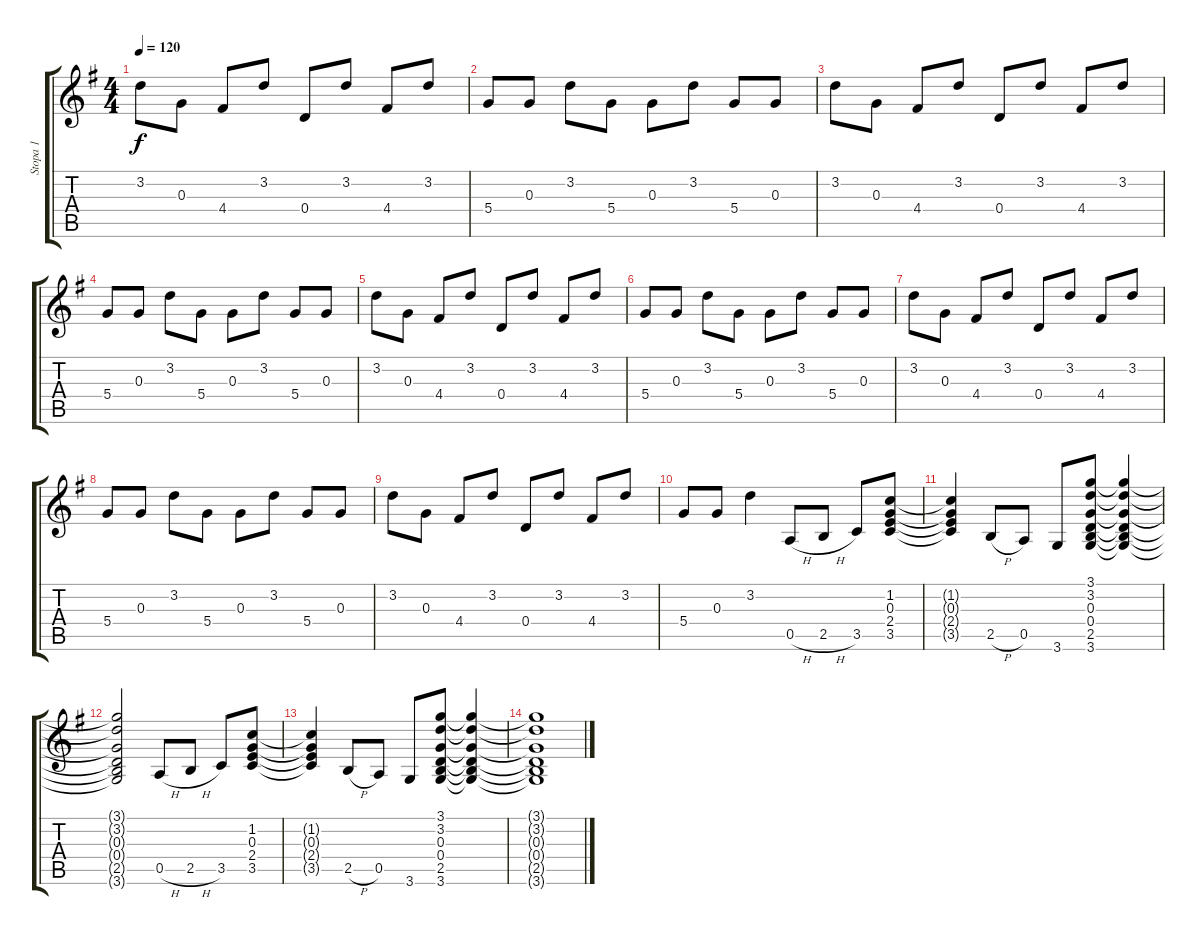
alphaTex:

\track ("Stopa 1" "Stopa 1") {instrument acousticguitarsteel}
\staff {score tabs}
\tuning (E4 B3 G3 D3 A2 E2) {hide}
\ts (4 4)
\tempo 120
\clef g2
\ks g
3.2.8{dy f} 0.3.8 4.4.8 3.2.8 0.4.8 3.2.8 4.4.8 3.2.8 |
5.4.8 0.3.8 3.2.8 5.4.8 0.3.8 3.2.8 5.4.8 0.3.8 |
3.2.8 0.3.8 4.4.8 3.2.8 0.4.8 3.2.8 4.4.8 3.2.8 |
5.4.8 0.3.8 3.2.8 5.4.8 0.3.8 3.2.8 5.4.8 0.3.8 |
3.2.8 0.3.8 4.4.8 3.2.8 0.4.8 3.2.8 4.4.8 3.2.8 |
5.4.8 0.3.8 3.2.8 5.4.8 0.3.8 3.2.8 5.4.8 0.3.8 |
3.2.8 0.3.8 4.4.8 3.2.8 0.4.8 3.2.8 4.4.8 3.2.8 |
5.4.8 0.3.8 3.2.8 5.4.8 0.3.8 3.2.8 5.4.8 0.3.8 |
3.2.8 0.3.8 4.4.8 3.2.8 0.4.8 3.2.8 4.4.8 3.2.8 |
5.4.8 0.3.8 3.2.4 0.5{h}.8 2.5{h}.8 3.5.8 (1.2 0.3 2.4 3.5).8 |
(1.2{t} 0.3{t} 2.4{t} 3.5{t}).4 2.5{h}.8 0.5.8 3.6.8 (3.1 3.2 0.3 0.4 2.5 3.6).8 (3.1{t} 3.2{t} 0.3{t} 0.4{t} 2.5{t} 3.6{t}).4 |
(3.1{t} 3.2{t} 0.3{t} 0.4{t} 2.5{t} 3.6{t}).2 0.5{h}.8 2.5{h}.8 3.5.8 (1.2 0.3 2.4 3.5).8 |
(1.2{t} 0.3{t} 2.4{t} 3.5{t}).4 2.5{h}.8 0.5.8 3.6.8 (3.1 3.2 0.3 0.4 2.5 3.6).8 (3.1{t} 3.2{t} 0.3{t} 0.4{t} 2.5{t} 3.6{t}).4 |
(3.1{t} 3.2{t} 0.3{t} 0.4{t} 2.5{t} 3.6{t}).1
